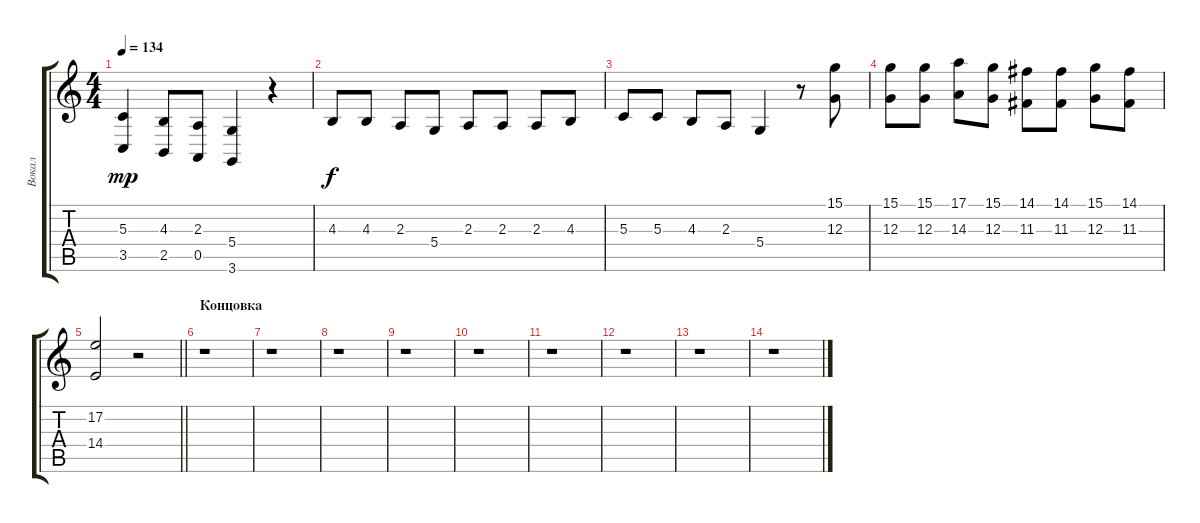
\track ("Вокал" "Вокал") {instrument tenorsax}
\staff {score tabs}
\tuning (E4 B3 G3 D3 A2 E2) {hide}
\ts (4 4)
\tempo 134
\clef g2
\ks c
(5.3 3.5).4{dy mp} (4.3 2.5).8 (2.3 0.5).8 (5.4 3.6).4 r.4 |
4.3.8{dy f} 4.3.8 2.3.8 5.4.8 2.3.8 2.3.8 2.3.8 4.3.8 |
5.3.8 5.3.8 4.3.8 2.3.8 5.4.4 r.8 (15.1 12.3).8 |
(15.1 12.3).8 (15.1 12.3).8 (17.1 14.3).8 (15.1 12.3).8 (14.1 11.3).8 (14.1 11.3).8 (15.1 12.3).8 (14.1 11.3).8 |
\barLineRight lightlight
(17.2 14.4).2 r.2 |
\section ("" "Концовка")
r.1 |
r.1 |
r.1 |
r.1 |
r.1 |
r.1 |
r.1 |
r.1 |
r.1
